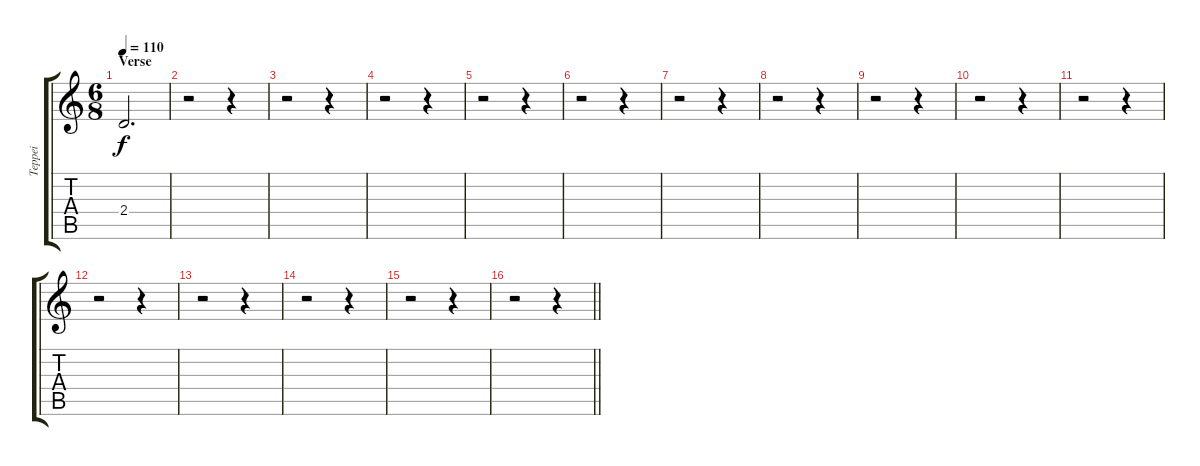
\track ("Teppei" "Teppei") {instrument electricguitarjazz}
\staff {score tabs}
\tuning (D4 A3 F3 C3 G2 D2) {hide}
\ts (6 8)
\section ("" "Verse")
\tempo 110
\clef g2
\ks c
2.4.2{d dy f} |
r.2 r.4 |
r.2 r.4 |
r.2 r.4 |
r.2 r.4 |
r.2 r.4 |
r.2 r.4 |
r.2 r.4 |
r.2 r.4 |
r.2 r.4 |
r.2 r.4 |
r.2 r.4 |
r.2 r.4 |
r.2 r.4 |
r.2 r.4 |
\barLineRight lightlight
r.2 r.4
